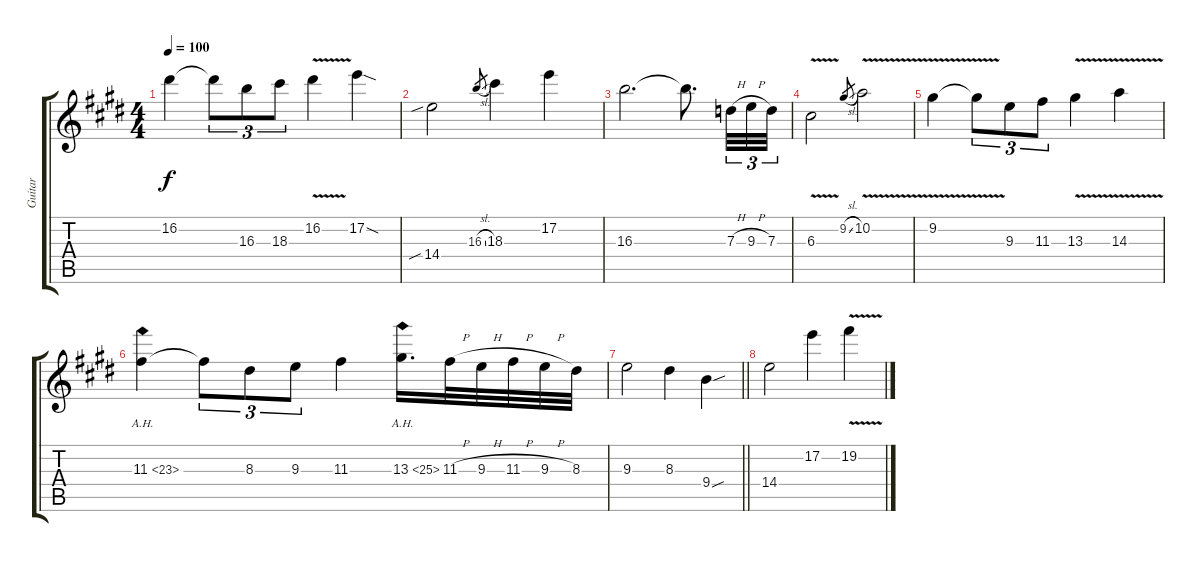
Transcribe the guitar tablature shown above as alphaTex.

\track ("Guitar" "Guitar") {instrument overdrivenguitar}
\staff {score tabs}
\tuning (E4 B3 G3 D3 A2 E2) {hide}
\ts (4 4)
\tempo 100
\clef g2
\ks c#minor
16.2.4{dy f} 16.2{t}.8{tu (3 2)} 16.3.8{tu (3 2)} 18.3.8{tu (3 2)} 16.2{v}.4 17.2{sod}.4 |
14.4{sib}.2 16.3{sl}.8{gr} 18.3.4 17.2.4 |
16.3.2{d} 16.3{t}.8{d} 7.3{h}.32{tu (3 2)} 9.3{h}.32{tu (3 2)} 7.3.32{tu (3 2)} |
6.3{v}.2 9.2{sl}.8{gr} 10.2{v}.2 |
\ks e
9.2{v}.4 9.2{t}.8{tu (3 2)} 9.3.8{tu (3 2)} 11.3.8{tu (3 2)} 13.3{v}.4 14.3{v}.4 |
\ks c#minor
11.3{ah 12}.4 11.3{t}.8{tu (3 2)} 8.3.8{tu (3 2)} 9.3.8{tu (3 2)} 11.3.4 13.3{ah 12}.16{d} 11.3{h}.32 9.3{h}.32 11.3{h}.32 9.3{h}.32 8.3.32 |
\barLineRight lightlight
9.3.2 8.3.4 9.4{sou}.4 |
14.4.2 17.2.4 19.2{v}.4
